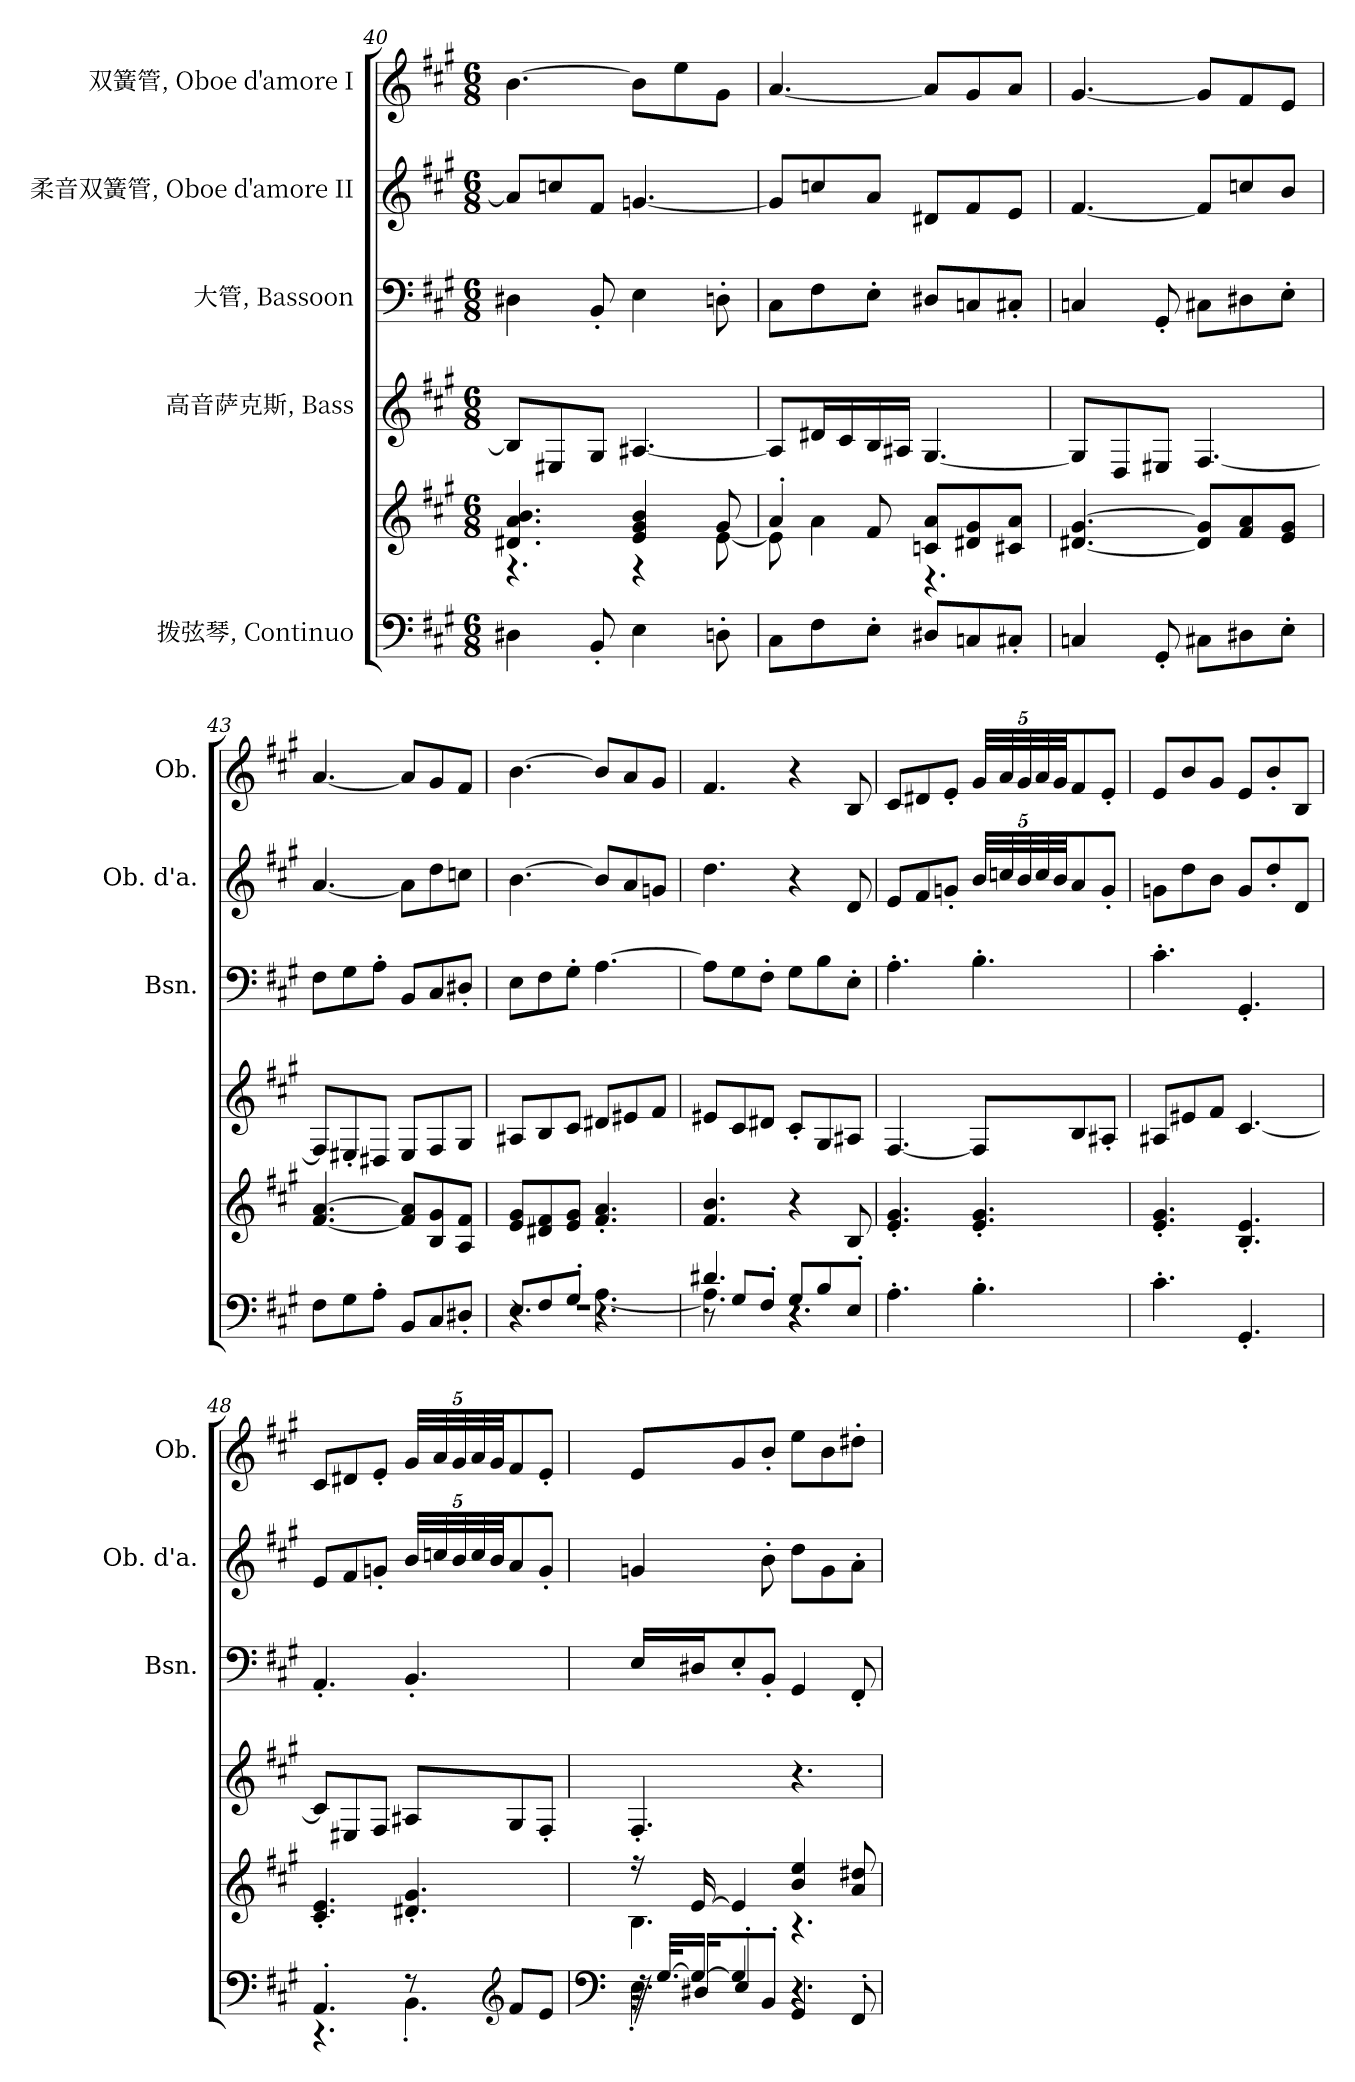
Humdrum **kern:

**kern	**kern	**kern	**kern	**kern	**kern
*part5	*part5	*part4	*part3	*part2	*part1
*staff6	*staff5	*staff4	*staff3	*staff2	*staff1
*I"拨弦琴, Continuo	*	*I"高音萨克斯, Bass	*I"大管, Bassoon	*I"柔音双簧管, Oboe d'amore II	*I"双簧管, Oboe d'amore I
*	*	*	*I'Bsn.	*I'Ob. d'a.	*I'Ob.
*clefF4	*clefG2	*clefG2	*clefF4	*clefG2	*clefG2
*	*	*ITrd1c2	*	*ITrd2c3	*
*k[f#c#g#]	*k[f#c#g#]	*k[f#]	*k[f#c#g#]	*k[f#c#g#d#a#e#]	*k[f#c#g#]
*M6/8	*M6/8	*M6/8	*M6/8	*M6/8	*M6/8
=40	=40	=40	=40	=40	=40
*	*^	*	*	*	*
4D#X\	4.d#X/ 4.a/ 4.b/	4.r	8A/L]	4D#X\	8f#/L]	[4.b\
.	.	.	8D#X/	.	8an/	.
8BB'/	.	.	8F#/J	8BB'/	8d#/J	.
4E\	4e/ 4g#/ 4b/	4r	[4.G#X/	4E\	[4.en/	8b\L]
.	.	.	.	.	.	8ee\
8Dn'\	8g#/	[8e\	.	8Dn'\	.	8g#\J
!!LO:PB:g=z
=41	=41	=41	=41	=41	=41	=41
8C#\L	4a'/	8e\]	8G#/L]	8C#\L	8e/L]	[4.a/
8F#\	.	4a\	16c#X/L	8F#\	8an/	.
.	.	.	16B/	.	.	.
8E'\J	8f#/	.	16A/	8E'\J	8f#/J	.
.	.	.	16G#X/JJ	.	.	.
8D#X/L	8cn/ 8a/L	4.r	[4.F#/	8D#X/L	8B#X/L	8a/L]
8Cn/	8d#X/ 8g#/	.	.	8Cn/	8d#/	8g#/
8C#X'/J	8c#X/ 8a/J	.	.	8C#X'/J	8c#/J	8a/J
*	*v	*v	*	*	*	*
=42	=42	=42	=42	=42	=42
4Cn/	[4.d#X/ [4.g#/	8F#/L]	4Cn/	[4.d#/	[4.g#/
.	.	8C/	.	.	.
8GG#'/	.	8D#X/J	8GG#'/	.	.
8C#X\L	8d#/] 8g#/]L	[4.E/	8C#X\L	8d#/L]	8g#/L]
8D#X\	8f#/ 8a/	.	8D#X\	8an/	8f#/
8E'\J	8e/ 8g#/J	.	8E'\J	8g#/J	8e/J
=43	=43	=43	=43	=43	=43
8F#\L	[4.f#/ [4.a/	8E/L]	8F#\L	[4.f#/	[4.a/
8G#\	.	8D#X'/	8G#\	.	.
8A'\J	.	8C#X/J	8A'\J	.	.
8BB/L	8f#/] 8a/]L	8D#/L	8BB/L	8f#\L]	8a/L]
8C#/	8B/ 8g#/	8E/	8C#/	8b\	8g#/
8D#X'/J	8A/ 8f#/J	8F#/J	8D#X'/J	8an\J	8f#/J
!!LO:LB:g=z
=44	=44	=44	=44	=44	=44
*^	*	*	*	*	*
*	*^	*	*	*	*	*
2.r	4.r	8E/L	8e/ 8g#/L	8G#X/L	8E\L	[4.g#\	[4.b\
.	.	8F#/	8d#X/ 8f#/	8A/	8F#\	.	.
.	.	8G#'/J	8e/ 8g#/J	8B/J	8G#'\J	.	.
.	[4.A\	4.r	4.f#/' 4.a/'	8c#X/L	[4.A\	8g#/L]	8b/L]
.	.	.	.	8d#X/	.	8f#/	8a/
.	.	.	.	8e/J	.	8en/J	8g#/J
=45	=45	=45	=45	=45	=45	=45	=45
4.d#X/	4.A\]	8r	4.f#/ 4.b/	8d#X/L	8A\L]	4.b\	4.f#/
.	.	8G#/L	.	8B/	8G#\	.	.
.	.	8F#'/J	.	8c#X/J	8F#'\J	.	.
4.r	4.r	8G#/L	4r	8B'/L	8G#\L	4r	4r
.	.	8B/	.	8F#/	8B\	.	.
.	.	8E'/J	8B/	8G#X/J	8E'\J	8B/	8B/
*v	*v	*v	*	*	*	*	*
=46	=46	=46	=46	=46	=46
4.A'\	4.e/' 4.g#/'	[4.E/	4.A'\	8c#/L	8c#/L
.	.	.	.	8d#/	8d#X/
.	.	.	.	8en'/J	8e'/J
*	*	*	*	*Xbrackettup	*Xbrackettup
4.B'\	4.e/' 4.g#/'	8E/L]	4.B'\	40g#/LLL	40g#/LLL
.	.	.	.	40an/	40a/
.	.	.	.	40g#/	40g#/
.	.	.	.	40a/	40a/
.	.	.	.	40g#/JJ	40g#/JJ
.	.	8A/	.	8f#/	8f#/
.	.	8G#X'/J	.	8e'/J	8e'/J
!!LO:PB:g=z
=47	=47	=47	=47	=47	=47
4.c#'\	4.e/' 4.g#/'	8G#X/L	4.c#'\	8en\L	8e/L
.	.	8d#X/	.	8b\	8b/
.	.	8e/J	.	8g#\J	8g#/J
4.GG#'/	4.B/' 4.e/'	[4.B/	4.GG#'/	8e/L	8e/L
.	.	.	.	8b'/	8b'/
.	.	.	.	8B/J	8B/J
=48	=48	=48	=48	=48	=48
*^	*	*	*	*	*
4.AA'/	4.r	4.c#/' 4.e/'	8B/L]	4.AA'/	8c#/L	8c#/L
.	.	.	8D#X/	.	8d#/	8d#X/
.	.	.	8E/J	.	8en'/J	8e'/J
8r	4.BB'\	4.d#X/' 4.g#/'	8G#X/L	4.BB'/	40g#/LLL	40g#/LLL
.	.	.	.	.	40an/	40a/
.	.	.	.	.	40g#/	40g#/
.	.	.	.	.	40a/	40a/
.	.	.	.	.	40g#/JJ	40g#/JJ
*clefG2	*	*	*	*	*	*
*	*	*	*	*	*	*MM82
8f#/L	.	.	8F#/	.	8f#/	8f#/
8e/J	.	.	8E'/J	.	8e'/J	8e'/J
*v	*v	*	*	*	*	*
=49	=49	=49	=49	=49	=49
*clefF4	*	*	*	*	*
*^	*^	*	*	*	*
*	*^	*	*	*	*	*	*
64r	4.E'\	16r	16r	4.B\	4.E'/	16E/LL	4en/	8e/L
[32.G#/KLL	.	.	.	.	.	.	.	.
16G#/JJ_	.	16D#X/KL	[16e/	.	.	16D#X/J	.	.
4G#/]	.	8E'/	4e/]	.	.	8E'/	.	8g#/
.	.	8BB'/J	.	.	.	8BB'/J	8g#'\	8b'/J
4.r	4.r	4GG#/	4b/ 4ee/	4.r	4.r	4GG#/	8b\L	8ee\L
.	.	.	.	.	.	.	8e\	8b\
.	.	8FF#'/	8a/ 8dd#X/	.	.	8FF#'/	8f#'\J	8dd#X'\J
*v	*v	*v	*	*	*	*	*	*
*	*v	*v	*	*	*	*
=	=	=	=	=	=
*-	*-	*-	*-	*-	*-
